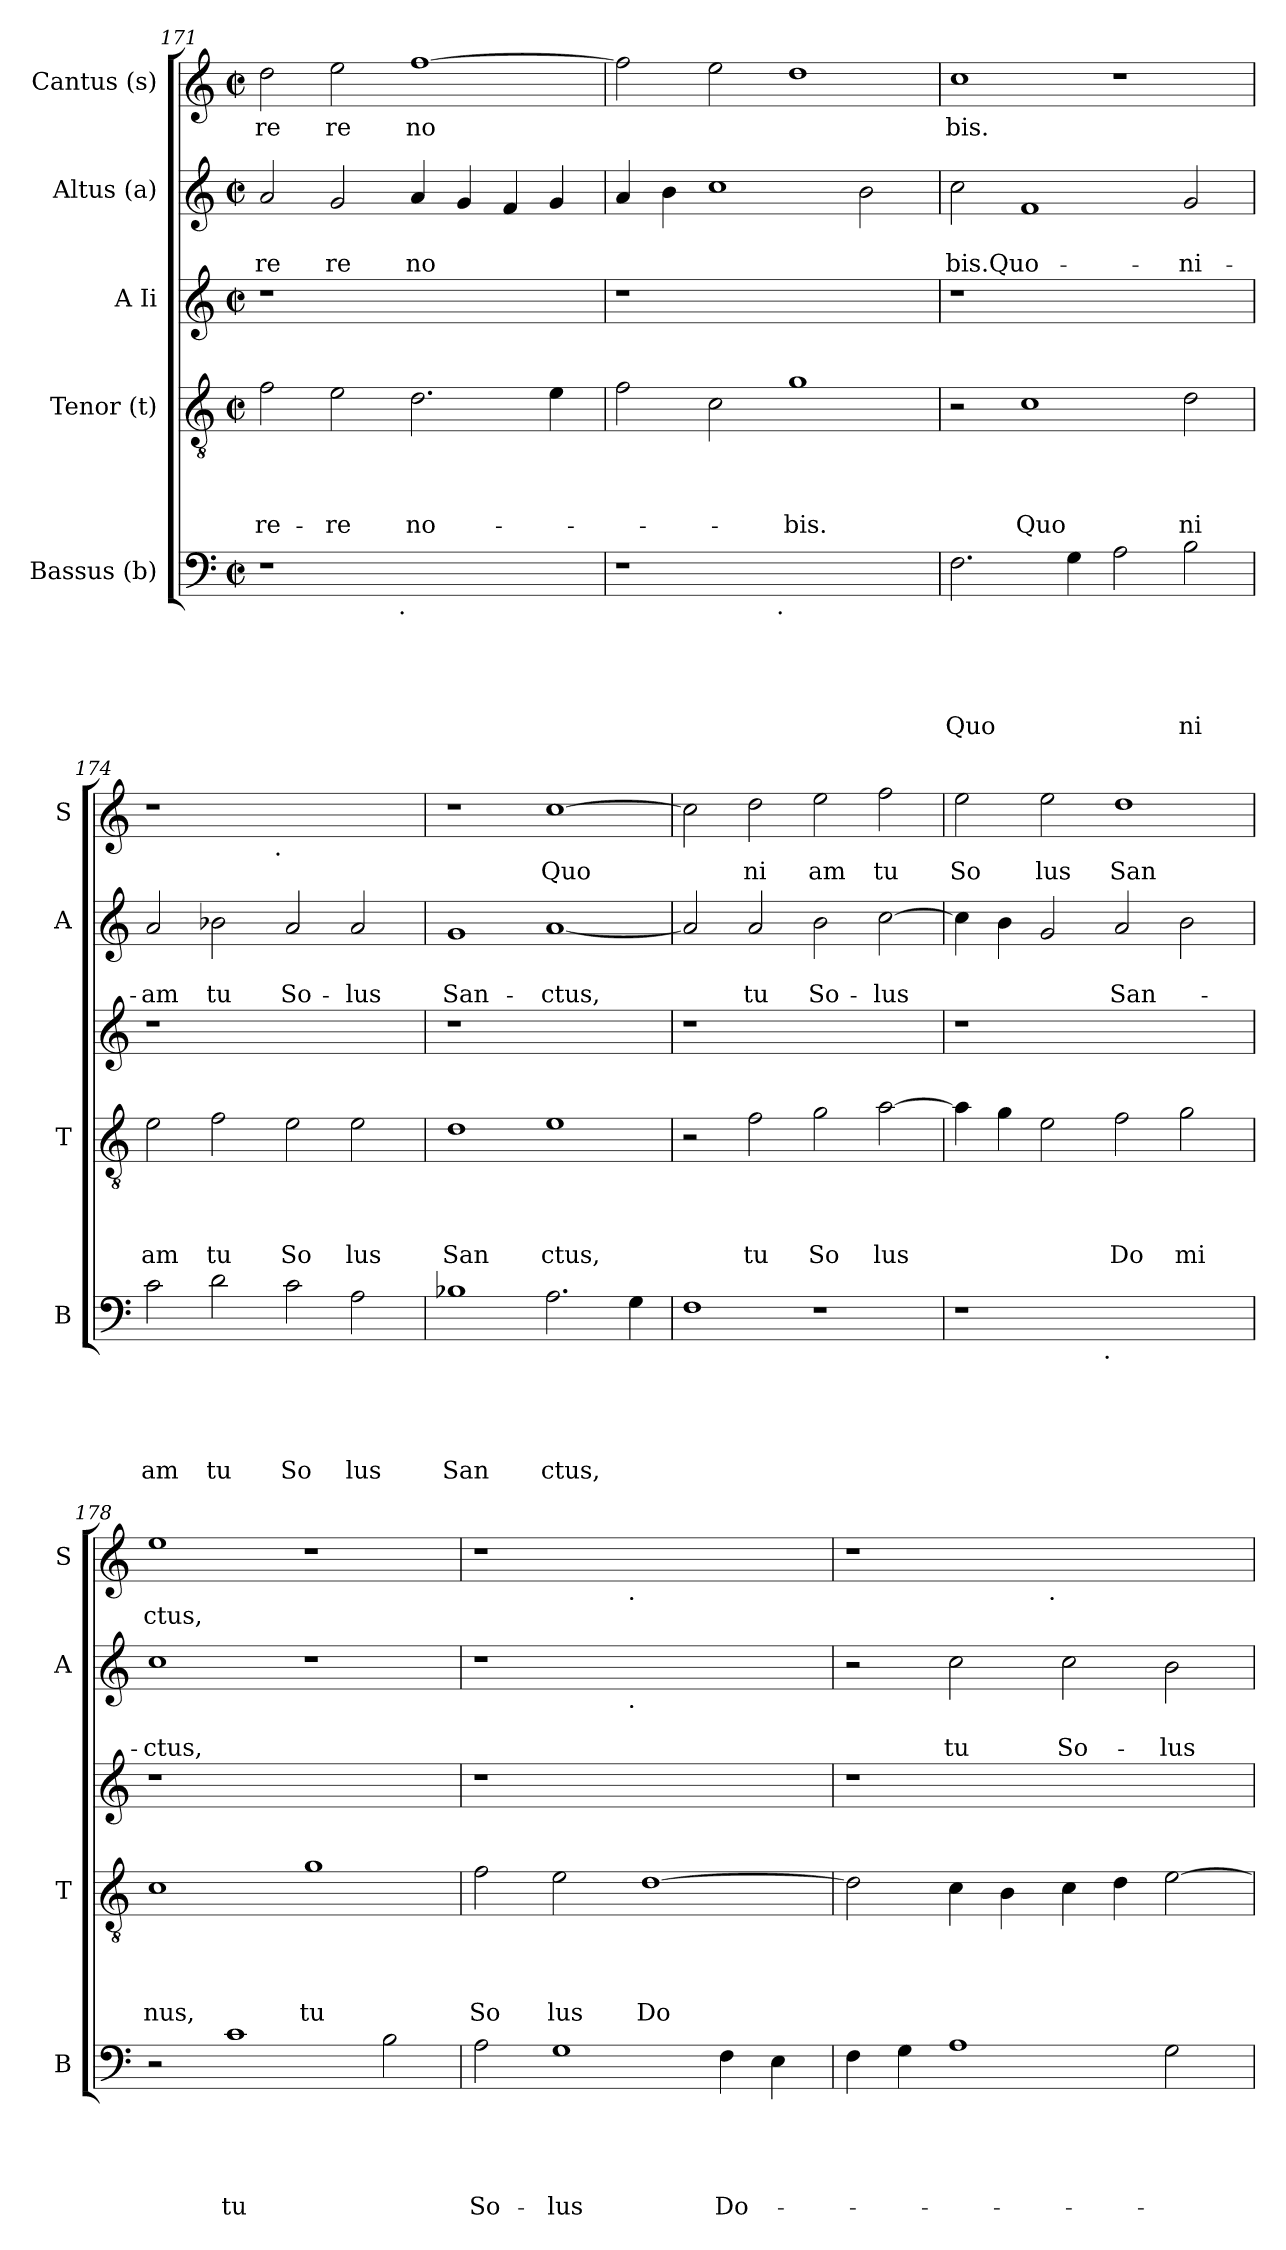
**kern	**text	**text	**text	**text	**text	**kern	**text	**text	**text	**text	**kern	**kern	**text	**text	**kern	**text
*part5	*part5	*part5	*part5	*part5	*part5	*part4	*part4	*part4	*part4	*part4	*part3	*part2	*part2	*part2	*part1	*part1
*staff5	*staff5	*staff5	*staff5	*staff5	*staff5	*staff4	*staff4	*staff4	*staff4	*staff4	*staff3	*staff2	*staff2	*staff2	*staff1	*staff1
*I"Bassus (b)	*	*	*	*	*	*I"Tenor (t)	*	*	*	*	*I"A Ii	*I"Altus (a)	*	*	*I"Cantus (s)	*
*I'B	*	*	*	*	*	*I'T	*	*	*	*	*	*I'A	*	*	*I'S	*
*clefF4	*	*	*	*	*	*clefGv2	*	*	*	*	*clefG2	*clefG2	*	*	*clefG2	*
*k[]	*	*	*	*	*	*k[]	*	*	*	*	*k[]	*k[]	*	*	*k[]	*
*C:	*	*	*	*	*	*C:	*	*	*	*	*C:	*C:	*	*	*C:	*
*M2/2	*	*	*	*	*	*M2/2	*	*	*	*	*M2/2	*M2/2	*	*	*M2/2	*
*met(c|)	*	*	*	*	*	*met(c|)	*	*	*	*	*met(c|)	*met(c|)	*	*	*met(c|)	*
=171	=171	=171	=171	=171	=171	=171	=171	=171	=171	=171	=171	=171	=171	=171	=171	=171
!	!	!	!	!	!	!	!	!	!	!LO:LY:b	!	!	!	!LO:LY:b	!	!LO:LY:b
*^	*	*	*	*	*	*	*	*	*	*	*	*	*	*	*	*
1r	2ryy	.	.	.	.	.	2f\	.	.	.	-re-	1r	2a/	.	re	2dd\	re
!	!	!	!	!	!	!	!	!	!	!	!LO:LY:b	!	!	!	!LO:LY:b	!	!LO:LY:b
.	4...ryy	.	.	.	.	.	2e\	.	.	.	-re	.	2g/	.	re	2ee\	re
!	!LO:TX:b:t=.	!	!	!	!	!	!	!	!	!	!	!	!	!	!	!	!
.	1ryy	.	.	.	.	.	.	.	.	.	.	.	.	.	.	.	.
!	!	!	!	!	!	!	!	!	!	!	!LO:LY:b	!	!	!	!LO:LY:b	!	!LO:LY:b
1ryy	.	.	.	.	.	.	2.d\	.	.	.	no-	1ryy	4a/	.	no	[<1ff	no
.	.	.	.	.	.	.	.	.	.	.	.	.	4g/	.	.	.	.
.	.	.	.	.	.	.	.	.	.	.	.	.	4f/	.	.	.	.
.	.	.	.	.	.	.	4e\	.	.	.	.	.	4g/	.	.	.	.
.	32ryy	.	.	.	.	.	.	.	.	.	.	.	.	.	.	.	.
!!LO:LB:g=z
=172	=172	=172	=172	=172	=172	=172	=172	=172	=172	=172	=172	=172	=172	=172	=172	=172	=172
1r	2ryy	.	.	.	.	.	2f\	.	.	.	.	1r	4a/	.	.	2ff\]	.
.	.	.	.	.	.	.	.	.	.	.	.	.	4b\	.	.	.	.
.	4...ryy	.	.	.	.	.	2c\	.	.	.	.	.	1cc	.	.	2ee\	.
!	!LO:TX:b:t=.	!	!	!	!	!	!	!	!	!	!	!	!	!	!	!	!
.	1ryy	.	.	.	.	.	.	.	.	.	.	.	.	.	.	.	.
!	!	!	!	!	!	!	!	!	!	!	!LO:LY:b	!	!	!	!	!	!
1ryy	.	.	.	.	.	.	1g	.	.	.	-bis.	1ryy	.	.	.	1dd	.
.	.	.	.	.	.	.	.	.	.	.	.	.	2b\	.	.	.	.
.	32ryy	.	.	.	.	.	.	.	.	.	.	.	.	.	.	.	.
=173	=173	=173	=173	=173	=173	=173	=173	=173	=173	=173	=173	=173	=173	=173	=173	=173	=173
!	!	!	!	!	!	!LO:LY:b	!	!	!	!	!	!	!	!	!LO:LY:b	!	!LO:LY:b
*v	*v	*	*	*	*	*	*	*	*	*	*	*	*	*	*	*	*
2.F\	.	.	.	.	Quo	2r	.	.	.	.	1r	2cc\	.	bis.Quo-	1cc	bis.
!	!	!	!	!	!	!	!	!	!	!LO:LY:b	!	!	!	!	!	!
.	.	.	.	.	.	1c	.	.	.	Quo	.	1f	.	.	.	.
4G\	.	.	.	.	.	.	.	.	.	.	.	.	.	.	.	.
2A\	.	.	.	.	.	.	.	.	.	.	1ryy	.	.	.	1r	.
!	!	!	!	!	!LO:LY:b	!	!	!	!	!LO:LY:b	!	!	!	!LO:LY:b	!	!
2B\	.	.	.	.	ni	2d\	.	.	.	ni	.	2g/	.	-ni-	.	.
=174	=174	=174	=174	=174	=174	=174	=174	=174	=174	=174	=174	=174	=174	=174	=174	=174
!	!	!	!	!	!LO:LY:b	!	!	!	!	!LO:LY:b	!	!	!	!LO:LY:b	!	!
*	*	*	*	*	*	*	*	*	*	*	*	*	*	*	*^	*
2c\	.	.	.	.	am	2e\	.	.	.	am	1r	2a/	.	-am	1r	2ryy	.
!	!	!	!	!	!LO:LY:b	!	!	!	!	!LO:LY:b	!	!	!	!LO:LY:b	!	!	!
2d\	.	.	.	.	tu	2f\	.	.	.	tu	.	2b-\	.	tu	.	4...ryy	.
!	!	!	!	!	!	!	!	!	!	!	!	!	!	!	!	!LO:TX:b:t=.	!
.	.	.	.	.	.	.	.	.	.	.	.	.	.	.	.	1ryy	.
!	!	!	!	!	!LO:LY:b	!	!	!	!	!LO:LY:b	!	!	!	!LO:LY:b	!	!	!
2c\	.	.	.	.	So	2e\	.	.	.	So	1ryy	2a/	.	So-	1ryy	.	.
!	!	!	!	!	!LO:LY:b	!	!	!	!	!LO:LY:b	!	!	!	!LO:LY:b	!	!	!
2A\	.	.	.	.	lus	2e\	.	.	.	lus	.	2a/	.	-lus	.	.	.
.	.	.	.	.	.	.	.	.	.	.	.	.	.	.	.	32ryy	.
=175	=175	=175	=175	=175	=175	=175	=175	=175	=175	=175	=175	=175	=175	=175	=175	=175	=175
!	!	!	!	!	!LO:LY:b	!	!	!	!	!LO:LY:b	!	!	!	!LO:LY:b	!	!	!
*	*	*	*	*	*	*	*	*	*	*	*	*	*	*	*v	*v	*
1B-X	.	.	.	.	San	1d	.	.	.	San	1r	1g	.	San-	1r	.
!	!	!	!	!	!LO:LY:b	!	!	!	!	!LO:LY:b	!	!	!	!LO:LY:b	!	!LO:LY:b
2.A\	.	.	.	.	ctus,	1e	.	.	.	ctus,	1ryy	[<1a	.	-ctus,	[>1cc	Quo
4G\	.	.	.	.	.	.	.	.	.	.	.	.	.	.	.	.
=176	=176	=176	=176	=176	=176	=176	=176	=176	=176	=176	=176	=176	=176	=176	=176	=176
1F	.	.	.	.	.	2r	.	.	.	.	1r	2a/]	.	.	2cc\]	.
!	!	!	!	!	!	!	!	!	!	!LO:LY:b	!	!	!	!LO:LY:b	!	!LO:LY:b
.	.	.	.	.	.	2f\	.	.	.	tu	.	2a/	.	tu	2dd\	ni
!	!	!	!	!	!	!	!	!	!	!LO:LY:b	!	!	!	!LO:LY:b	!	!LO:LY:b
1r	.	.	.	.	.	2g\	.	.	.	So	1ryy	2b\	.	So-	2ee\	am
!	!	!	!	!	!	!	!	!	!	!LO:LY:b	!	!	!	!LO:LY:b	!	!LO:LY:b
.	.	.	.	.	.	[>2a\	.	.	.	lus	.	[>2cc\	.	-lus	2ff\	tu
=177	=177	=177	=177	=177	=177	=177	=177	=177	=177	=177	=177	=177	=177	=177	=177	=177
!	!	!	!	!	!	!	!	!	!	!	!	!	!	!	!	!LO:LY:b
*^	*	*	*	*	*	*	*	*	*	*	*	*	*	*	*	*
1r	2ryy	.	.	.	.	.	4a\]	.	.	.	.	1r	4cc\]	.	.	2ee\	So
.	.	.	.	.	.	.	4g\	.	.	.	.	.	4b\	.	.	.	.
!	!	!	!	!	!	!	!	!	!	!	!	!	!	!	!	!	!LO:LY:b
.	4...ryy	.	.	.	.	.	2e\	.	.	.	.	.	2g/	.	.	2ee\	lus
!	!LO:TX:b:t=.	!	!	!	!	!	!	!	!	!	!	!	!	!	!	!	!
.	1ryy	.	.	.	.	.	.	.	.	.	.	.	.	.	.	.	.
!	!	!	!	!	!	!	!	!	!	!	!LO:LY:b	!	!	!	!LO:LY:b	!	!LO:LY:b
1ryy	.	.	.	.	.	.	2f\	.	.	.	Do	1ryy	2a/	.	San-	1dd	San
!	!	!	!	!	!	!	!	!	!	!	!LO:LY:b	!	!	!	!	!	!
.	.	.	.	.	.	.	2g\	.	.	.	mi	.	2b\	.	.	.	.
.	32ryy	.	.	.	.	.	.	.	.	.	.	.	.	.	.	.	.
=178	=178	=178	=178	=178	=178	=178	=178	=178	=178	=178	=178	=178	=178	=178	=178	=178	=178
!	!	!	!	!	!	!	!	!	!	!	!LO:LY:b	!	!	!	!LO:LY:b	!	!LO:LY:b
*v	*v	*	*	*	*	*	*	*	*	*	*	*	*	*	*	*	*
2r	.	.	.	.	.	1c	.	.	.	nus,	1r	1cc	.	-ctus,	1ee	ctus,
!	!	!	!	!	!LO:LY:b	!	!	!	!	!	!	!	!	!	!	!
1c	.	.	.	.	tu	.	.	.	.	.	.	.	.	.	.	.
!	!	!	!	!	!	!	!	!	!	!LO:LY:b	!	!	!	!	!	!
.	.	.	.	.	.	1g	.	.	.	tu	1ryy	1r	.	.	1r	.
2B\	.	.	.	.	.	.	.	.	.	.	.	.	.	.	.	.
!!LO:PB:g=z
=179	=179	=179	=179	=179	=179	=179	=179	=179	=179	=179	=179	=179	=179	=179	=179	=179
!	!	!	!	!	!LO:LY:b	!	!	!	!	!LO:LY:b	!	!	!	!	!	!
*	*	*	*	*	*	*	*	*	*	*	*	*^	*	*	*^	*
2A\	.	.	.	.	So-	2f\	.	.	.	So	1r	1r	2ryy	.	.	1r	2ryy	.
!	!	!	!	!	!LO:LY:b	!	!	!	!	!LO:LY:b	!	!	!	!	!	!	!	!
1G	.	.	.	.	-lus	2e\	.	.	.	lus	.	.	4...ryy	.	.	.	4...ryy	.
!	!	!	!	!	!	!	!	!	!	!	!	!	!	!	!	!	!LO:TX:b:t=.	!
!	!	!	!	!	!	!	!	!	!	!	!	!	!LO:TX:b:t=.	!	!	!	!	!
.	.	.	.	.	.	.	.	.	.	.	.	.	1ryy	.	.	.	1ryy	.
!	!	!	!	!	!	!	!	!	!	!LO:LY:b	!	!	!	!	!	!	!	!
.	.	.	.	.	.	[>1d	.	.	.	Do	1ryy	1ryy	.	.	.	1ryy	.	.
!	!	!	!	!	!LO:LY:b	!	!	!	!	!	!	!	!	!	!	!	!	!
4F\	.	.	.	.	Do-	.	.	.	.	.	.	.	.	.	.	.	.	.
4E\	.	.	.	.	.	.	.	.	.	.	.	.	.	.	.	.	.	.
.	.	.	.	.	.	.	.	.	.	.	.	.	32ryy	.	.	.	32ryy	.
*	*	*	*	*	*	*	*	*	*	*	*	*v	*v	*	*	*	*	*
=180	=180	=180	=180	=180	=180	=180	=180	=180	=180	=180	=180	=180	=180	=180	=180	=180	=180
4F\	.	.	.	.	.	2d\]	.	.	.	.	1r	2r	.	.	1r	2ryy	.
4G\	.	.	.	.	.	.	.	.	.	.	.	.	.	.	.	.	.
!	!	!	!	!	!	!	!	!	!	!	!	!	!	!LO:LY:b	!	!	!
1A	.	.	.	.	.	4c\	.	.	.	.	.	2cc\	.	tu	.	4...ryy	.
.	.	.	.	.	.	4B\	.	.	.	.	.	.	.	.	.	.	.
!	!	!	!	!	!	!	!	!	!	!	!	!	!	!	!	!LO:TX:b:t=.	!
.	.	.	.	.	.	.	.	.	.	.	.	.	.	.	.	1ryy	.
!	!	!	!	!	!	!	!	!	!	!	!	!	!	!LO:LY:b	!	!	!
.	.	.	.	.	.	4c\	.	.	.	.	1ryy	2cc\	.	So-	1ryy	.	.
.	.	.	.	.	.	4d\	.	.	.	.	.	.	.	.	.	.	.
!	!	!	!	!	!	!	!	!	!	!	!	!	!	!LO:LY:b	!	!	!
2G\	.	.	.	.	.	[>2e\	.	.	.	.	.	2b\	.	-lus	.	.	.
.	.	.	.	.	.	.	.	.	.	.	.	.	.	.	.	32ryy	.
*	*	*	*	*	*	*	*	*	*	*	*	*	*	*	*v	*v	*
=	=	=	=	=	=	=	=	=	=	=	=	=	=	=	=	=
*-	*-	*-	*-	*-	*-	*-	*-	*-	*-	*-	*-	*-	*-	*-	*-	*-
